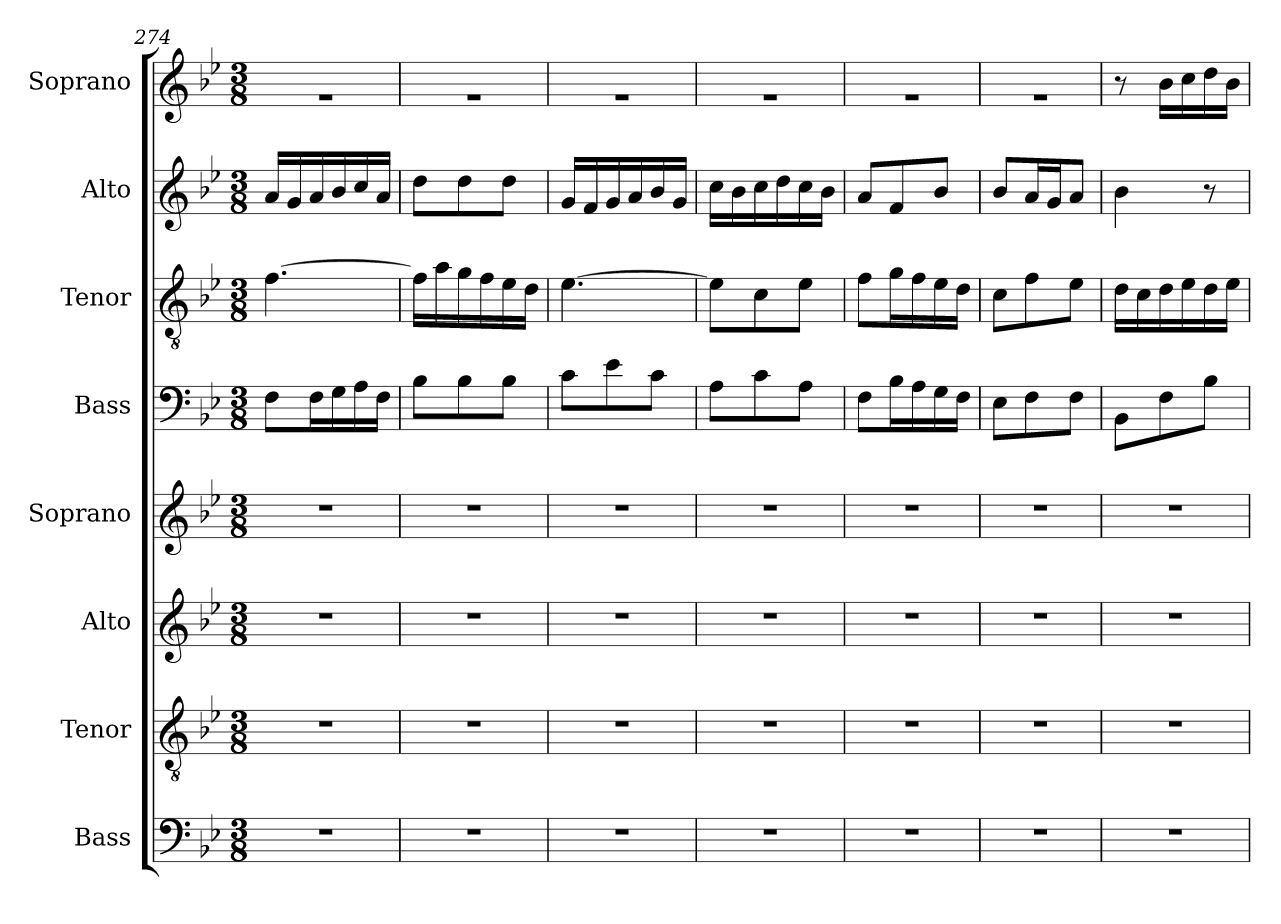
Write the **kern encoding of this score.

**kern	**kern	**kern	**kern	**kern	**kern	**kern	**kern
*part8	*part7	*part6	*part5	*part4	*part3	*part2	*part1
*staff8	*staff7	*staff6	*staff5	*staff4	*staff3	*staff2	*staff1
*I"Bass	*I"Tenor	*I"Alto	*I"Soprano	*I"Bass	*I"Tenor	*I"Alto	*I"Soprano
*clefF4	*clefGv2	*clefG2	*clefG2	*clefF4	*clefGv2	*clefG2	*clefG2
*k[b-e-]	*k[b-e-]	*k[b-e-]	*k[b-e-]	*k[b-e-]	*k[b-e-]	*k[b-e-]	*k[b-e-]
*B-:	*B-:	*B-:	*B-:	*B-:	*B-:	*B-:	*B-:
*M3/8	*M3/8	*M3/8	*M3/8	*M3/8	*M3/8	*M3/8	*M3/8
=274	=274	=274	=274	=274	=274	=274	=274
!	!	!	!	!	!	!	!LO:N:vis=1
4.r	4.r	4.r	4.r	8F\L	[>4.f\	16a/LL	4.ra
.	.	.	.	.	.	16g/	.
.	.	.	.	16F\L	.	16a/	.
.	.	.	.	16G\	.	16b-/	.
.	.	.	.	16A\	.	16cc/	.
.	.	.	.	16F\JJ	.	16a/JJ	.
=275	=275	=275	=275	=275	=275	=275	=275
!	!	!	!	!	!	!	!LO:N:vis=1
4.r	4.r	4.r	4.r	8B-\L	16f\LL]	8dd\L	4.ra
.	.	.	.	.	16a\	.	.
.	.	.	.	8B-\	16g\	8dd\	.
.	.	.	.	.	16f\	.	.
.	.	.	.	8B-\J	16e-\	8dd\J	.
.	.	.	.	.	16d\JJ	.	.
=276	=276	=276	=276	=276	=276	=276	=276
!	!	!	!	!	!	!	!LO:N:vis=1
4.r	4.r	4.r	4.r	8c\L	[>4.e-\	16g/LL	4.ra
.	.	.	.	.	.	16f/	.
.	.	.	.	8e-\	.	16g/	.
.	.	.	.	.	.	16a/	.
.	.	.	.	8c\J	.	16b-/	.
.	.	.	.	.	.	16g/JJ	.
=277	=277	=277	=277	=277	=277	=277	=277
!	!	!	!	!	!	!	!LO:N:vis=1
4.r	4.r	4.r	4.r	8A\L	8e-\L]	16cc\LL	4.ra
.	.	.	.	.	.	16b-\	.
.	.	.	.	8c\	8c\	16cc\	.
.	.	.	.	.	.	16dd\	.
.	.	.	.	8A\J	8e-\J	16cc\	.
.	.	.	.	.	.	16b-\JJ	.
!!LO:LB:g=z
=278	=278	=278	=278	=278	=278	=278	=278
!	!	!	!	!	!	!	!LO:N:vis=1
4.r	4.r	4.r	4.r	8F\L	8f\L	8a/L	4.ra
.	.	.	.	16B-\L	16g\L	8f/	.
.	.	.	.	16A\	16f\	.	.
.	.	.	.	16G\	16e-\	8b-/J	.
.	.	.	.	16F\JJ	16d\JJ	.	.
=279	=279	=279	=279	=279	=279	=279	=279
!	!	!	!	!	!	!	!LO:N:vis=1
4.r	4.r	4.r	4.r	8E-\L	8c\L	8b-/L	4.ra
.	.	.	.	8F\	8f\	16a/L	.
.	.	.	.	.	.	16g/J	.
.	.	.	.	8F\J	8e-\J	8a/J	.
=280	=280	=280	=280	=280	=280	=280	=280
4.r	4.r	4.r	4.r	8BB-\L	16d\LL	4b-\	8r
.	.	.	.	.	16c\	.	.
.	.	.	.	8F\	16d\	.	16b-\LL
.	.	.	.	.	16e-\	.	16cc\
.	.	.	.	8B-\J	16d\	8r	16dd\
.	.	.	.	.	16e-\JJ	.	16b-\JJ
=	=	=	=	=	=	=	=
*-	*-	*-	*-	*-	*-	*-	*-
